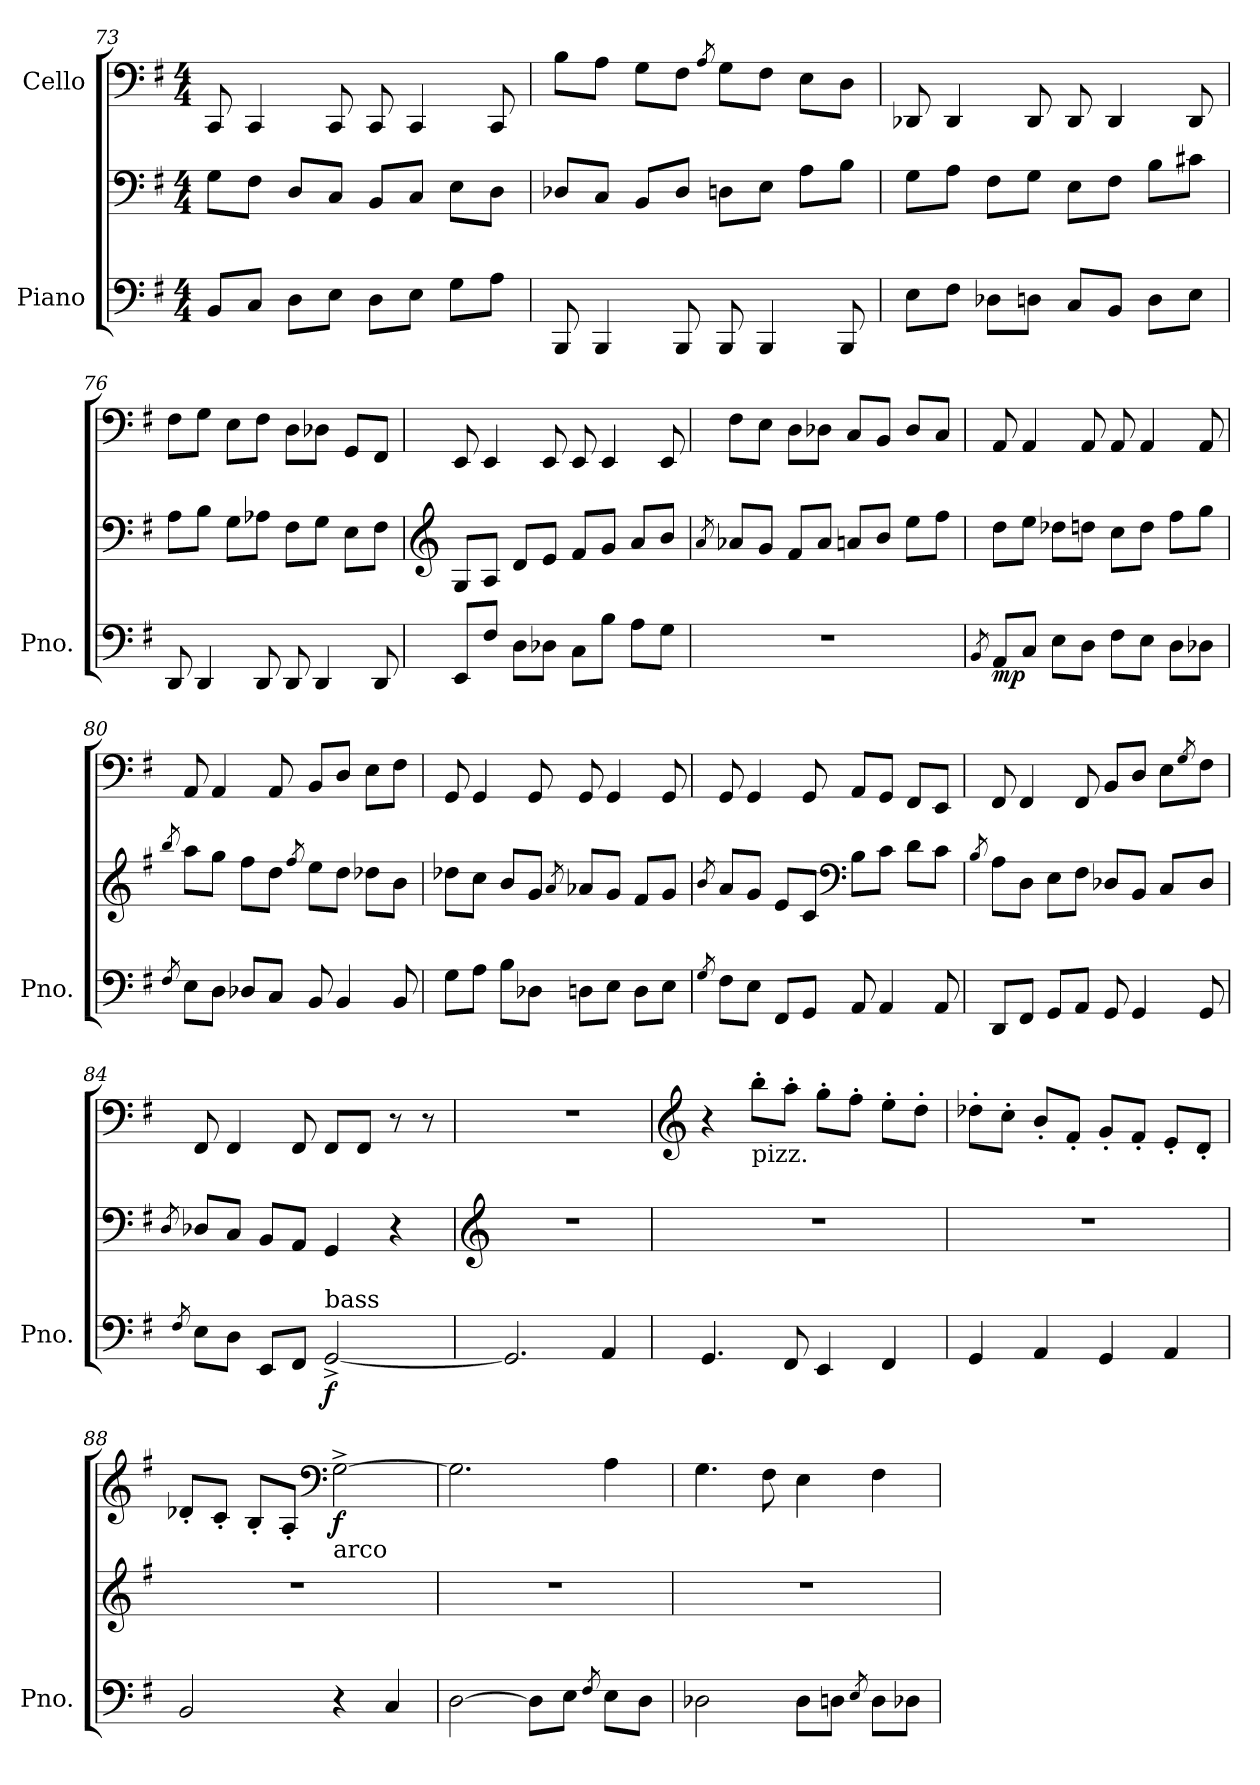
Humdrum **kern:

**kern	**kern	**dynam	**kern	**dynam
*part2	*part2	*part2	*part1	*part1
*staff3	*staff2	*staff2/3	*staff1	*staff1
*I"Piano	*	*	*I"Cello	*
*I'Pno.	*	*	*	*
*clefF4	*clefF4	*	*clefF4	*
*k[f#]	*k[f#]	*	*k[f#]	*
*M4/4	*M4/4	*	*M4/4	*
=73	=73	=73	=73	=73
8BBL	8GL	.	8CC	.
8CJ	8F#J	.	4CC	.
8DL	8DL	.	.	.
8EJ	8CJ	.	8CC	.
8DL	8BBL	.	8CC	.
8EJ	8CJ	.	4CC	.
8GL	8EL	.	.	.
8AJ	8DJ	.	8CC	.
=74	=74	=74	=74	=74
8BBB	8D-XL	.	8BL	.
4BBB	8CJ	.	8AJ	.
.	8BBL	.	8GL	.
8BBB	8D-J	.	8F#J	.
.	.	.	8qA	.
8BBB	8DnL	.	8GL	.
4BBB	8EJ	.	8F#J	.
.	8AL	.	8EL	.
8BBB	8BJ	.	8DJ	.
=75	=75	=75	=75	=75
8EL	8GL	.	8DD-X	.
8F#J	8AJ	.	4DD-	.
8D-XL	8F#L	.	.	.
8DnJ	8GJ	.	8DD-	.
8CL	8EL	.	8DD-	.
8BBJ	8F#J	.	4DD-	.
8DL	8BL	.	.	.
8EJ	8c#XJ	.	8DD-	.
=76	=76	=76	=76	=76
8DD	8AL	.	8F#L	.
4DD	8BJ	.	8GJ	.
.	8GL	.	8EL	.
8DD	8A-XJ	.	8F#J	.
8DD	8F#L	.	8DL	.
4DD	8GJ	.	8D-XJ	.
.	8EL	.	8GGL	.
8DD	8F#J	.	8FF#J	.
=77	=77	=77	=77	=77
*	*clefG2	*	*	*
8EEL	8GL	.	8EE	.
8F#J	8AJ	.	4EE	.
8DL	8dL	.	.	.
8D-XJ	8eJ	.	8EE	.
8CL	8f#L	.	8EE	.
8BJ	8gJ	.	4EE	.
8AL	8aL	.	.	.
8GJ	8bJ	.	8EE	.
=78	=78	=78	=78	=78
.	8qa	.	.	.
1r	8a-XL	.	8F#L	.
.	8gJ	.	8EJ	.
.	8f#L	.	8DL	.
.	8a-J	.	8D-XJ	.
.	8anL	.	8CL	.
.	8bJ	.	8BBJ	.
.	8eeL	.	8D-L	.
.	8ff#J	.	8CJ	.
=79	=79	=79	=79	=79
8qBB	.	.	.	.
!	!	!LO:DY:b=2	!	!
8AAL	8ddL	mp	8AA	.
8CJ	8eeJ	.	4AA	.
8EL	8dd-XL	.	.	.
8DJ	8ddnJ	.	8AA	.
8F#L	8ccL	.	8AA	.
8EJ	8ddJ	.	4AA	.
8DL	8ff#L	.	.	.
8D-XJ	8ggJ	.	8AA	.
=80	=80	=80	=80	=80
8qF#	8qbb	.	.	.
8EL	8aaL	.	8AA	.
8DJ	8ggJ	.	4AA	.
8D-XL	8ff#L	.	.	.
8CJ	8ddJ	.	8AA	.
.	8qff#	.	.	.
8BB	8eeL	.	8BBL	.
4BB	8ddJ	.	8DJ	.
.	8dd-XL	.	8EL	.
8BB	8bJ	.	8F#J	.
=81	=81	=81	=81	=81
8GL	8dd-XL	.	8GG	.
8AJ	8ccJ	.	4GG	.
8BL	8bL	.	.	.
8D-XJ	8gJ	.	8GG	.
.	8qa	.	.	.
8DnL	8a-XL	.	8GG	.
8EJ	8gJ	.	4GG	.
8DL	8f#L	.	.	.
8EJ	8gJ	.	8GG	.
=82	=82	=82	=82	=82
8qG	8qb	.	.	.
8F#L	8aL	.	8GG	.
8EJ	8gJ	.	4GG	.
8FF#L	8eL	.	.	.
8GGJ	8cJ	.	8GG	.
*	*clefF4	*	*	*
8AA	8BL	.	8AAL	.
4AA	8cJ	.	8GGJ	.
.	8dL	.	8FF#L	.
8AA	8cJ	.	8EEJ	.
=83	=83	=83	=83	=83
.	8qB	.	.	.
8DDL	8AL	.	8FF#	.
8FF#J	8DJ	.	4FF#	.
8GGL	8EL	.	.	.
8AAJ	8F#J	.	8FF#	.
8GG	8D-XL	.	8BBL	.
4GG	8BBJ	.	8DJ	.
.	8CL	.	8EL	.
.	.	.	8qG	.
8GG	8D-J	.	8F#J	.
=84	=84	=84	=84	=84
8qF#	8qD	.	.	.
8EL	8D-XL	.	8FF#	.
8DJ	8CJ	.	4FF#	.
8EEL	8BBL	.	.	.
8FF#J	8AAJ	.	8FF#	.
!LO:TX:a:t=bass	!	!	!	!
!	!	!LO:DY:b=2	!	!
[2GG^	4GG	f	8FF#L	.
.	.	.	8FF#J	.
.	4r	.	8r	.
.	.	.	8r	.
=85	=85	=85	=85	=85
*	*clefG2	*	*	*
2.GG]	1r	.	1r	.
4AA	.	.	.	.
=86	=86	=86	=86	=86
*	*	*	*clefG2	*
4.GG	1r	.	4r	.
!	!	!	!LO:TX:b:t=pizz.	!
.	.	.	8bb'L	.
8FF#	.	.	8aa'J	.
4EE	.	.	8gg'L	.
.	.	.	8ff#'J	.
4FF#	.	.	8ee'L	.
.	.	.	8dd'J	.
=87	=87	=87	=87	=87
4GG	1r	.	8dd-X'L	.
.	.	.	8cc'J	.
4AA	.	.	8b'L	.
.	.	.	8f#'J	.
4GG	.	.	8g'L	.
.	.	.	8f#'J	.
4AA	.	.	8e'L	.
.	.	.	8d'J	.
=88	=88	=88	=88	=88
2BB	1r	.	8d-X'L	.
.	.	.	8c'J	.
.	.	.	8B'L	.
.	.	.	8A'J	.
*	*	*	*clefF4	*
!	!	!	!LO:TX:b:t=arco	!
!	!	!	!	!LO:DY:b
4r	.	.	[2G^	f
4C	.	.	.	.
=89	=89	=89	=89	=89
[2D	1r	.	2.G]	.
8DL]	.	.	.	.
8EJ	.	.	.	.
8qF#	.	.	.	.
8EL	.	.	4A	.
8DJ	.	.	.	.
=90	=90	=90	=90	=90
2D-X	1r	.	4.G	.
.	.	.	8F#	.
8D-L	.	.	4E	.
8DnJ	.	.	.	.
8qE	.	.	.	.
8DL	.	.	4F#	.
8D-XJ	.	.	.	.
=	=	=	=	=
*-	*-	*-	*-	*-
